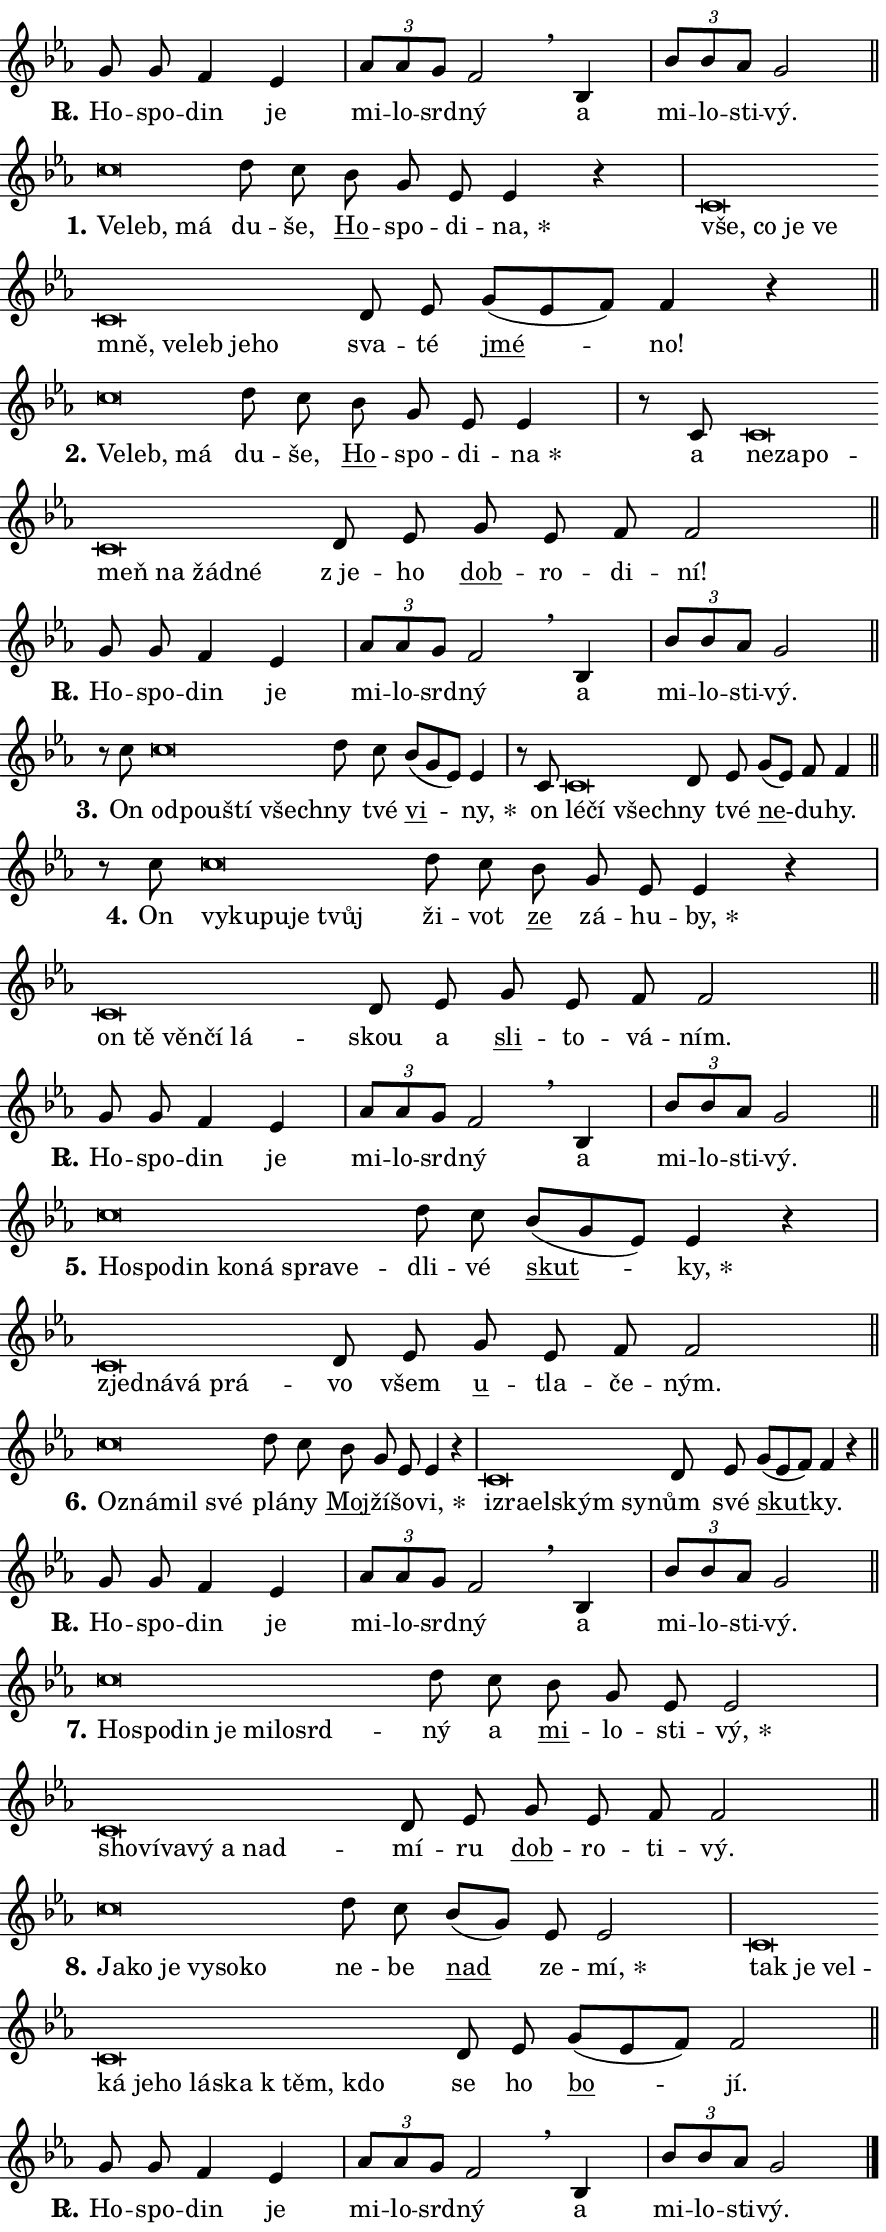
\version "2.24.0"
\header { tagline = "" }
\paper {
  indent = 0\cm
  top-margin = 0\cm
  right-margin = 0.13\cm % to fit lyric hyphens
  bottom-margin = 0\cm
  left-margin = 0\cm
  paper-width = 15\cm
  page-breaking = #ly:one-page-breaking
  system-system-spacing.basic-distance = #11
  score-system-spacing.basic-distance = #11
  ragged-last = ##f
}


%% Author: Thomas Morley
%% https://lists.gnu.org/archive/html/lilypond-user/2020-05/msg00002.html
#(define (line-position grob)
"Returns position of @var[grob} in current system:
   @code{'start}, if at first time-step
   @code{'end}, if at last time-step
   @code{'middle} otherwise
"
  (let* ((col (ly:item-get-column grob))
         (ln (ly:grob-object col 'left-neighbor))
         (rn (ly:grob-object col 'right-neighbor))
         (col-to-check-left (if (ly:grob? ln) ln col))
         (col-to-check-right (if (ly:grob? rn) rn col))
         (break-dir-left
           (and
             (ly:grob-property col-to-check-left 'non-musical #f)
             (ly:item-break-dir col-to-check-left)))
         (break-dir-right
           (and
             (ly:grob-property col-to-check-right 'non-musical #f)
             (ly:item-break-dir col-to-check-right))))
        (cond ((eqv? 1 break-dir-left) 'start)
              ((eqv? -1 break-dir-right) 'end)
              (else 'middle))))

#(define (tranparent-at-line-position vctor)
  (lambda (grob)
  "Relying on @code{line-position} select the relevant enry from @var{vctor}.
Used to determine transparency,"
    (case (line-position grob)
      ((end) (not (vector-ref vctor 0)))
      ((middle) (not (vector-ref vctor 1)))
      ((start) (not (vector-ref vctor 2))))))

noteHeadBreakVisibility =
#(define-music-function (break-visibility)(vector?)
"Makes @code{NoteHead}s transparent relying on @var{break-visibility}"
#{
  \override NoteHead.transparent =
    #(tranparent-at-line-position break-visibility)
#})

#(define delete-ledgers-for-transparent-note-heads
  (lambda (grob)
    "Reads whether a @code{NoteHead} is transparent.
If so this @code{NoteHead} is removed from @code{'note-heads} from
@var{grob}, which is supposed to be @code{LedgerLineSpanner}.
As a result ledgers are not printed for this @code{NoteHead}"
    (let* ((nhds-array (ly:grob-object grob 'note-heads))
           (nhds-list
             (if (ly:grob-array? nhds-array)
                 (ly:grob-array->list nhds-array)
                 '()))
           ;; Relies on the transparent-property being done before
           ;; Staff.LedgerLineSpanner.after-line-breaking is executed.
           ;; This is fragile ...
           (to-keep
             (remove
               (lambda (nhd)
                 (ly:grob-property nhd 'transparent #f))
               nhds-list)))
      ;; TODO find a better method to iterate over grob-arrays, similiar
      ;; to filter/remove etc for lists
      ;; For now rebuilt from scratch
      (set! (ly:grob-object grob 'note-heads)  '())
      (for-each
        (lambda (nhd)
          (ly:pointer-group-interface::add-grob grob 'note-heads nhd))
        to-keep))))

squashNotes = {
  \override NoteHead.X-extent = #'(-0.2 . 0.2)
  \override NoteHead.Y-extent = #'(-0.75 . 0)
  \override NoteHead.stencil =
    #(lambda (grob)
       (let ((pos (ly:grob-property grob 'staff-position)))
         (begin
           (if (< pos -7) (display "ERROR: Lower brevis then expected\n") (display ""))
           (if (<= pos -6) ly:text-interface::print ly:note-head::print))))
}
unSquashNotes = {
  \revert NoteHead.X-extent
  \revert NoteHead.Y-extent
  \revert NoteHead.stencil
}

hideNotes = \noteHeadBreakVisibility #begin-of-line-visible
unHideNotes = \noteHeadBreakVisibility #all-visible

% work-around for resetting accidentals
% https://lilypond.org/doc/v2.23/Documentation/notation/displaying-rhythms#unmetered-music
cadenzaMeasure = {
  \cadenzaOff
  \partial 1024 s1024
  \cadenzaOn
}

#(define-markup-command (accent layout props text) (markup?)
  "Underline accented syllable"
  (interpret-markup layout props
    #{\markup \override #'(offset . 4.3) \underline { #text }#}))

responsum = \markup \concat {
  "R" \hspace #-1.05 \path #0.1 #'((moveto 0 0.07) (lineto 0.9 0.8)) \hspace #0.05 "."
}

spaceSize = #0.6828661417322834 % exact space size for TeX Gyre Schola

\layout {
  \context {
    \Staff
    \remove "Time_signature_engraver"
    \override LedgerLineSpanner.after-line-breaking = #delete-ledgers-for-transparent-note-heads
  }
  \context {
    \Lyrics {
      \override LyricSpace.minimum-distance = \spaceSize
      \override LyricText.font-name = #"TeX Gyre Schola"
      \override LyricText.font-size = 1
      \override StanzaNumber.font-name = #"TeX Gyre Schola Bold"
      \override StanzaNumber.font-size = 1
    }
  }
  \context {
    \Score 
    \override NoteHead.text =
      #(lambda (grob) 
        (let ((pos (ly:grob-property grob 'staff-position)))
          #{\markup {
            \combine
              \halign #-0.55 \raise #(if (= pos -6) 0 0.5) \override #'(thickness . 2) \draw-line #'(3.2 . 0)
              \musicglyph "noteheads.sM1"
          }#}))
  }
}

% magnetic-lyrics.ily
%
%   written by
%     Jean Abou Samra <jean@abou-samra.fr>
%     Werner Lemberg <wl@gnu.org>
%
%   adapted by
%     Jiri Hon <jiri.hon@gmail.com>
%
% Version 2022-Apr-15

% https://www.mail-archive.com/lilypond-user@gnu.org/msg149350.html

#(define (Left_hyphen_pointer_engraver context)
   "Collect syllable-hyphen-syllable occurrences in lyrics and store
them in properties.  This engraver only looks to the left.  For
example, if the lyrics input is @code{foo -- bar}, it does the
following.

@itemize @bullet
@item
Set the @code{text} property of the @code{LyricHyphen} grob between
@q{foo} and @q{bar} to @code{foo}.

@item
Set the @code{left-hyphen} property of the @code{LyricText} grob with
text @q{foo} to the @code{LyricHyphen} grob between @q{foo} and
@q{bar}.
@end itemize

Use this auxiliary engraver in combination with the
@code{lyric-@/text::@/apply-@/magnetic-@/offset!} hook."
   (let ((hyphen #f)
         (text #f))
     (make-engraver
      (acknowledgers
       ((lyric-syllable-interface engraver grob source-engraver)
        (set! text grob)))
      (end-acknowledgers
       ((lyric-hyphen-interface engraver grob source-engraver)
        ;(when (not (grob::has-interface grob 'lyric-space-interface))
          (set! hyphen grob)));)
      ((stop-translation-timestep engraver)
       (when (and text hyphen)
         (ly:grob-set-object! text 'left-hyphen hyphen))
       (set! text #f)
       (set! hyphen #f)))))

#(define (lyric-text::apply-magnetic-offset! grob)
   "If the space between two syllables is less than the value in
property @code{LyricText@/.details@/.squash-threshold}, move the right
syllable to the left so that it gets concatenated with the left
syllable.

Use this function as a hook for
@code{LyricText@/.after-@/line-@/breaking} if the
@code{Left_@/hyphen_@/pointer_@/engraver} is active."
   (let ((hyphen (ly:grob-object grob 'left-hyphen #f)))
     (when hyphen
       (let ((left-text (ly:spanner-bound hyphen LEFT)))
         (when (grob::has-interface left-text 'lyric-syllable-interface)
           (let* ((common (ly:grob-common-refpoint grob left-text X))
                  (this-x-ext (ly:grob-extent grob common X))
                  (left-x-ext
                   (begin
                     ;; Trigger magnetism for left-text.
                     (ly:grob-property left-text 'after-line-breaking)
                     (ly:grob-extent left-text common X)))
                  ;; `delta` is the gap width between two syllables.
                  (delta (- (interval-start this-x-ext)
                            (interval-end left-x-ext)))
                  (details (ly:grob-property grob 'details))
                  (threshold (assoc-get 'squash-threshold details 0.2)))
             (when (< delta threshold)
               (let* (;; We have to manipulate the input text so that
                      ;; ligatures crossing syllable boundaries are not
                      ;; disabled.  For languages based on the Latin
                      ;; script this is essentially a beautification.
                      ;; However, for non-Western scripts it can be a
                      ;; necessity.
                      (lt (ly:grob-property left-text 'text))
                      (rt (ly:grob-property grob 'text))
                      (is-space (grob::has-interface hyphen 'lyric-space-interface))
                      (space (if is-space " " ""))
                      (extra-delta (if is-space spaceSize 0))
                      ;; Append new syllable.
                      (ltrt-space (if (and (string? lt) (string? rt))
                                (string-append lt space rt)
                                (make-concat-markup (list lt space rt))))
                      ;; Right-align `ltrt` to the right side.
                      (ltrt-space-markup (grob-interpret-markup
                               grob
                               (make-translate-markup
                                (cons (interval-length this-x-ext) 0)
                                (make-right-align-markup ltrt-space)))))
                 (begin
                   ;; Don't print `left-text`.
                   (ly:grob-set-property! left-text 'stencil #f)
                   ;; Set text and stencil (which holds all collected
                   ;; syllables so far) and shift it to the left.
                   (ly:grob-set-property! grob 'text ltrt-space)
                   (ly:grob-set-property! grob 'stencil ltrt-space-markup)
                   (ly:grob-translate-axis! grob (- (- delta extra-delta)) X))))))))))


#(define (lyric-hyphen::displace-bounds-first grob)
   ;; Make very sure this callback isn't triggered too early.
   (let ((left (ly:spanner-bound grob LEFT))
         (right (ly:spanner-bound grob RIGHT)))
     (ly:grob-property left 'after-line-breaking)
     (ly:grob-property right 'after-line-breaking)
     (ly:lyric-hyphen::print grob)))

squashThreshold = #0.4

\layout {
  \context {
    \Lyrics
    \consists #Left_hyphen_pointer_engraver
    \override LyricText.after-line-breaking =
      #lyric-text::apply-magnetic-offset!
    \override LyricHyphen.stencil = #lyric-hyphen::displace-bounds-first
    \override LyricText.details.squash-threshold = \squashThreshold
    \override LyricHyphen.minimum-distance = 0
    \override LyricHyphen.minimum-length = \squashThreshold
  }
}

squashText = \override LyricText.details.squash-threshold = 9999
unSquashText = \override LyricText.details.squash-threshold = \squashThreshold

leftText = \override LyricText.self-alignment-X = #LEFT
unLeftText = \revert LyricText.self-alignment-X

starOffset = #(lambda (grob) 
                (let ((x_offset (ly:self-alignment-interface::aligned-on-x-parent grob)))
                  (if (= x_offset 0) 0 (+ x_offset 1.2))))

star = #(define-music-function (syllable)(string?)
"Append star separator at the end of a syllable"
#{
  \once \override LyricText.X-offset = #starOffset
  \lyricmode { \markup {
    #syllable
    \override #'((font-name . "TeX Gyre Schola Bold")) \hspace #0.2 \lower #0.65 \larger "*"
  } }
#})

starAccent = #(define-music-function (syllable)(string?)
"Append star separator at the end of a syllable and make accent"
#{
  \once \override LyricText.X-offset = #starOffset
  \lyricmode { \markup {
    \accent #syllable
    \override #'((font-name . "TeX Gyre Schola Bold")) \hspace #0.2 \lower #0.65 \larger "*"
  } }
#})

breath = #(define-music-function (syllable)(string?)
"Append breathing indicator at the end of a syllable"
#{
  \lyricmode { \markup { #syllable "+" } }
#})

optionalBreath = #(define-music-function (syllable)(string?)
"Append optional breathing indicator at the end of a syllable"
#{
  \lyricmode { \markup { #syllable "(+)" } }
#})


\score {
    <<
        \new Voice = "melody" { \cadenzaOn \key es \major \relative { g'8 g f4 es \cadenzaMeasure \bar "|" \tuplet 3/2 { as8[ as g] } f2 \breathe \bar "" bes,4 \cadenzaMeasure \bar "|" \tuplet 3/2 { bes'8[ bes as] } g2 \cadenzaMeasure \bar "||" \break } }
        \new Lyrics \lyricsto "melody" { \lyricmode { \set stanza = \responsum
Ho -- spo -- din je mi -- lo -- srd -- ný a mi -- lo -- sti -- vý. } }
    >>
    \layout {}
}

\score {
    <<
        \new Voice = "melody" { \cadenzaOn \key es \major \relative { \squashNotes c''\breve*1/16 \hideNotes \breve*1/16 \breve*1/16 \bar "" \unHideNotes \unSquashNotes d8 c \bar "" bes g es es4 r \cadenzaMeasure \bar "|" \squashNotes c\breve*1/16 \hideNotes \breve*1/16 \bar "" \breve*1/16 \bar "" \breve*1/16 \bar "" \breve*1/16 \bar "" \breve*1/16 \bar "" \breve*1/16 \bar "" \breve*1/16 \breve*1/16 \bar "" \unHideNotes \unSquashNotes d8 es \bar "" g[( es f)] f4 r \cadenzaMeasure \bar "||" \break } }
        \new Lyrics \lyricsto "melody" { \lyricmode { \set stanza = "1."
\leftText Ve -- \squashText leb, má \unLeftText \unSquashText du -- še, \markup \accent Ho -- spo -- di -- \star na, \leftText vše, \squashText co je ve mně, ve -- leb je -- ho \unLeftText \unSquashText sva -- té \markup \accent jmé -- no! } }
    >>
    \layout {}
}

\score {
    <<
        \new Voice = "melody" { \cadenzaOn \key es \major \relative { \squashNotes c''\breve*1/16 \hideNotes \breve*1/16 \breve*1/16 \bar "" \unHideNotes \unSquashNotes d8 c \bar "" bes g es es4 \cadenzaMeasure \bar "|" r8 c \squashNotes c\breve*1/16 \hideNotes \breve*1/16 \bar "" \breve*1/16 \bar "" \breve*1/16 \bar "" \breve*1/16 \bar "" \breve*1/16 \breve*1/16 \bar "" \unHideNotes \unSquashNotes d8 es \bar "" g es f f2 \cadenzaMeasure \bar "||" \break } }
        \new Lyrics \lyricsto "melody" { \lyricmode { \set stanza = "2."
\leftText Ve -- \squashText leb, má \unLeftText \unSquashText du -- še, \markup \accent Ho -- spo -- di -- \star na a \leftText ne -- \squashText za -- po -- meň na žád -- né \unLeftText \unSquashText "z je" -- ho \markup \accent dob -- ro -- di -- ní! } }
    >>
    \layout {}
}

\score {
    <<
        \new Voice = "melody" { \cadenzaOn \key es \major \relative { g'8 g f4 es \cadenzaMeasure \bar "|" \tuplet 3/2 { as8[ as g] } f2 \breathe \bar "" bes,4 \cadenzaMeasure \bar "|" \tuplet 3/2 { bes'8[ bes as] } g2 \cadenzaMeasure \bar "||" \break } }
        \new Lyrics \lyricsto "melody" { \lyricmode { \set stanza = \responsum
Ho -- spo -- din je mi -- lo -- srd -- ný a mi -- lo -- sti -- vý. } }
    >>
    \layout {}
}

\score {
    <<
        \new Voice = "melody" { \cadenzaOn \key es \major \relative { r8 c''8 \squashNotes c\breve*1/16 \hideNotes \breve*1/16 \bar "" \breve*1/16 \breve*1/16 \bar "" \unHideNotes \unSquashNotes d8 c \bar "" bes[( g es)] es4 \cadenzaMeasure \bar "|" r8 c \squashNotes c\breve*1/16 \hideNotes \breve*1/16 \breve*1/16 \bar "" \unHideNotes \unSquashNotes d8 es \bar "" g[( es)] f f4 \cadenzaMeasure \bar "||" \break } }
        \new Lyrics \lyricsto "melody" { \lyricmode { \set stanza = "3."
On \leftText od -- \squashText pou -- ští všech -- \unLeftText \unSquashText ny tvé \markup \accent vi -- \star ny, on \leftText lé -- \squashText čí všech -- \unLeftText \unSquashText ny tvé \markup \accent ne -- du -- hy. } }
    >>
    \layout {}
}

\score {
    <<
        \new Voice = "melody" { \cadenzaOn \key es \major \relative { r8 c''8 \squashNotes c\breve*1/16 \hideNotes \breve*1/16 \bar "" \breve*1/16 \bar "" \breve*1/16 \breve*1/16 \bar "" \unHideNotes \unSquashNotes d8 c \bar "" bes g es es4 r \cadenzaMeasure \bar "|" \squashNotes c\breve*1/16 \hideNotes \breve*1/16 \bar "" \breve*1/16 \bar "" \breve*1/16 \breve*1/16 \bar "" \unHideNotes \unSquashNotes d8 es \bar "" g es f f2 \cadenzaMeasure \bar "||" \break } }
        \new Lyrics \lyricsto "melody" { \lyricmode { \set stanza = "4."
On \leftText vy -- \squashText ku -- pu -- je tvůj \unLeftText \unSquashText ži -- vot \markup \accent ze zá -- hu -- \star by, \leftText on \squashText tě věn -- čí lá -- \unLeftText \unSquashText skou a \markup \accent sli -- to -- vá -- ním. } }
    >>
    \layout {}
}

\score {
    <<
        \new Voice = "melody" { \cadenzaOn \key es \major \relative { g'8 g f4 es \cadenzaMeasure \bar "|" \tuplet 3/2 { as8[ as g] } f2 \breathe \bar "" bes,4 \cadenzaMeasure \bar "|" \tuplet 3/2 { bes'8[ bes as] } g2 \cadenzaMeasure \bar "||" \break } }
        \new Lyrics \lyricsto "melody" { \lyricmode { \set stanza = \responsum
Ho -- spo -- din je mi -- lo -- srd -- ný a mi -- lo -- sti -- vý. } }
    >>
    \layout {}
}

\score {
    <<
        \new Voice = "melody" { \cadenzaOn \key es \major \relative { \squashNotes c''\breve*1/16 \hideNotes \breve*1/16 \bar "" \breve*1/16 \bar "" \breve*1/16 \bar "" \breve*1/16 \bar "" \breve*1/16 \breve*1/16 \bar "" \unHideNotes \unSquashNotes d8 c \bar "" bes[( g es)] es4 r \cadenzaMeasure \bar "|" \squashNotes c\breve*1/16 \hideNotes \breve*1/16 \bar "" \breve*1/16 \breve*1/16 \bar "" \unHideNotes \unSquashNotes d8 es \bar "" g es f f2 \cadenzaMeasure \bar "||" \break } }
        \new Lyrics \lyricsto "melody" { \lyricmode { \set stanza = "5."
\leftText Ho -- \squashText spo -- din ko -- ná spra -- ve -- \unLeftText \unSquashText dli -- vé \markup \accent skut -- \star ky, \leftText zjed -- \squashText ná -- vá prá -- \unLeftText \unSquashText vo všem \markup \accent u -- tla -- če -- ným. } }
    >>
    \layout {}
}

\score {
    <<
        \new Voice = "melody" { \cadenzaOn \key es \major \relative { \squashNotes c''\breve*1/16 \hideNotes \breve*1/16 \bar "" \breve*1/16 \breve*1/16 \bar "" \unHideNotes \unSquashNotes d8 c \bar "" bes g es es4 r \cadenzaMeasure \bar "|" \squashNotes c\breve*1/16 \hideNotes \breve*1/16 \bar "" \breve*1/16 \bar "" \breve*1/16 \breve*1/16 \bar "" \unHideNotes \unSquashNotes d8 es \bar "" g[( es f)] f4 r \cadenzaMeasure \bar "||" \break } }
        \new Lyrics \lyricsto "melody" { \lyricmode { \set stanza = "6."
\leftText Oz -- \squashText ná -- mil své \unLeftText \unSquashText plá -- ny \markup \accent Moj -- ží -- šo -- \star vi, \leftText iz -- \squashText ra -- el -- ským sy -- \unLeftText \unSquashText nům své \markup \accent skut -- ky. } }
    >>
    \layout {}
}

\score {
    <<
        \new Voice = "melody" { \cadenzaOn \key es \major \relative { g'8 g f4 es \cadenzaMeasure \bar "|" \tuplet 3/2 { as8[ as g] } f2 \breathe \bar "" bes,4 \cadenzaMeasure \bar "|" \tuplet 3/2 { bes'8[ bes as] } g2 \cadenzaMeasure \bar "||" \break } }
        \new Lyrics \lyricsto "melody" { \lyricmode { \set stanza = \responsum
Ho -- spo -- din je mi -- lo -- srd -- ný a mi -- lo -- sti -- vý. } }
    >>
    \layout {}
}

\score {
    <<
        \new Voice = "melody" { \cadenzaOn \key es \major \relative { \squashNotes c''\breve*1/16 \hideNotes \breve*1/16 \bar "" \breve*1/16 \bar "" \breve*1/16 \bar "" \breve*1/16 \bar "" \breve*1/16 \breve*1/16 \bar "" \unHideNotes \unSquashNotes d8 c \bar "" bes g es es2 \cadenzaMeasure \bar "|" \squashNotes c\breve*1/16 \hideNotes \breve*1/16 \bar "" \breve*1/16 \bar "" \breve*1/16 \bar "" \breve*1/16 \breve*1/16 \bar "" \unHideNotes \unSquashNotes d8 es \bar "" g es f f2 \cadenzaMeasure \bar "||" \break } }
        \new Lyrics \lyricsto "melody" { \lyricmode { \set stanza = "7."
\leftText Ho -- \squashText spo -- din je mi -- lo -- srd -- \unLeftText \unSquashText ný a \markup \accent mi -- lo -- sti -- \star vý, \leftText sho -- \squashText ví -- va -- vý a nad -- \unLeftText \unSquashText mí -- ru \markup \accent dob -- ro -- ti -- vý. } }
    >>
    \layout {}
}

\score {
    <<
        \new Voice = "melody" { \cadenzaOn \key es \major \relative { \squashNotes c''\breve*1/16 \hideNotes \breve*1/16 \bar "" \breve*1/16 \bar "" \breve*1/16 \bar "" \breve*1/16 \breve*1/16 \bar "" \unHideNotes \unSquashNotes d8 c \bar "" bes[( g)] es es2 \cadenzaMeasure \bar "|" \squashNotes c\breve*1/16 \hideNotes \breve*1/16 \bar "" \breve*1/16 \bar "" \breve*1/16 \bar "" \breve*1/16 \bar "" \breve*1/16 \bar "" \breve*1/16 \bar "" \breve*1/16 \bar "" \breve*1/16 \breve*1/16 \bar "" \unHideNotes \unSquashNotes d8 es \bar "" g[( es f)] f2 \cadenzaMeasure \bar "||" \break } }
        \new Lyrics \lyricsto "melody" { \lyricmode { \set stanza = "8."
\leftText Ja -- \squashText ko je vy -- so -- ko \unLeftText \unSquashText ne -- be \markup \accent nad ze -- \star mí, \leftText tak \squashText je vel -- ká je -- ho lá -- ska "k těm," kdo \unLeftText \unSquashText se ho \markup \accent bo -- jí. } }
    >>
    \layout {}
}

\score {
    <<
        \new Voice = "melody" { \cadenzaOn \key es \major \relative { g'8 g f4 es \cadenzaMeasure \bar "|" \tuplet 3/2 { as8[ as g] } f2 \breathe \bar "" bes,4 \cadenzaMeasure \bar "|" \tuplet 3/2 { bes'8[ bes as] } g2 \cadenzaMeasure \bar "||" \break } \bar "|." }
        \new Lyrics \lyricsto "melody" { \lyricmode { \set stanza = \responsum
Ho -- spo -- din je mi -- lo -- srd -- ný a mi -- lo -- sti -- vý. } }
    >>
    \layout {}
}
